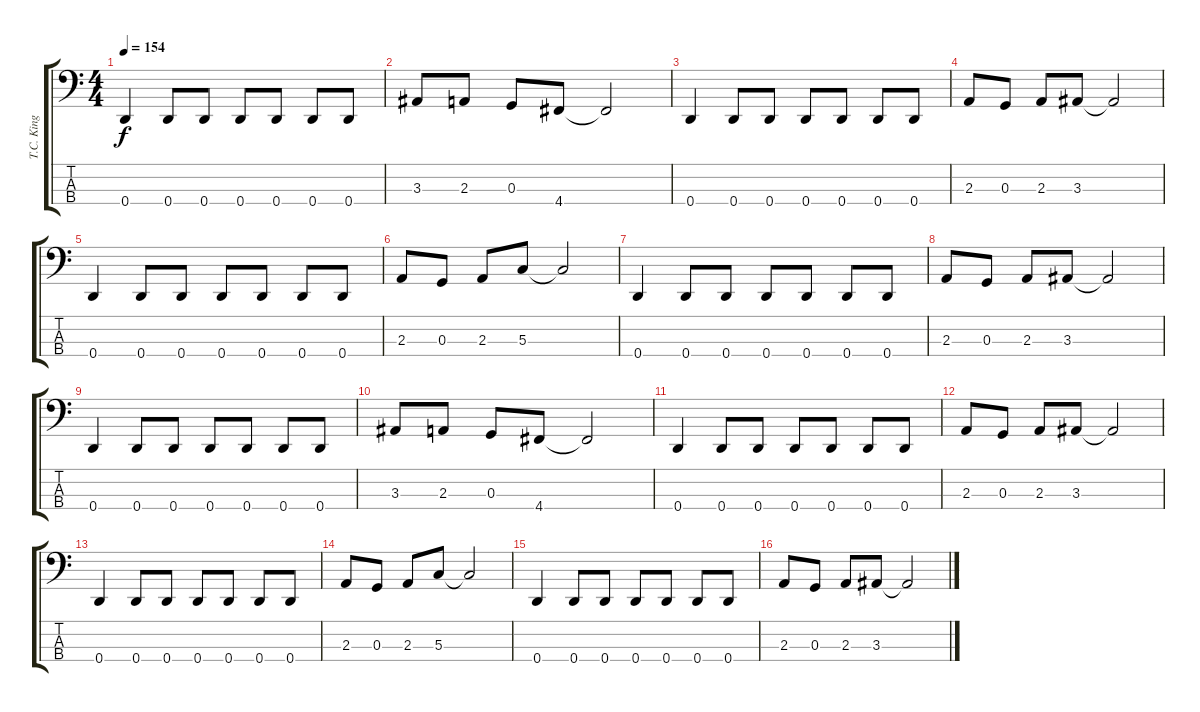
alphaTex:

\track ("T.C. King" "T.C. King") {instrument electricbasspick}
\staff {score tabs}
\tuning (F2 C2 G1 D1) {hide}
\ts (4 4)
\tempo 154
\clef f4
\ks c
0.4.4{dy f} 0.4.8 0.4.8 0.4.8 0.4.8 0.4.8 0.4.8 |
3.3.8 2.3.8 0.3.8 4.4.8 4.4{t}.2 |
0.4.4 0.4.8 0.4.8 0.4.8 0.4.8 0.4.8 0.4.8 |
2.3.8 0.3.8 2.3.8 3.3.8 3.3{t}.2 |
0.4.4 0.4.8 0.4.8 0.4.8 0.4.8 0.4.8 0.4.8 |
2.3.8 0.3.8 2.3.8 5.3.8 5.3{t}.2 |
0.4.4 0.4.8 0.4.8 0.4.8 0.4.8 0.4.8 0.4.8 |
2.3.8 0.3.8 2.3.8 3.3.8 3.3{t}.2 |
0.4.4 0.4.8 0.4.8 0.4.8 0.4.8 0.4.8 0.4.8 |
3.3.8 2.3.8 0.3.8 4.4.8 4.4{t}.2 |
0.4.4 0.4.8 0.4.8 0.4.8 0.4.8 0.4.8 0.4.8 |
2.3.8 0.3.8 2.3.8 3.3.8 3.3{t}.2 |
0.4.4 0.4.8 0.4.8 0.4.8 0.4.8 0.4.8 0.4.8 |
2.3.8 0.3.8 2.3.8 5.3.8 5.3{t}.2 |
0.4.4 0.4.8 0.4.8 0.4.8 0.4.8 0.4.8 0.4.8 |
2.3.8 0.3.8 2.3.8 3.3.8 3.3{t}.2
